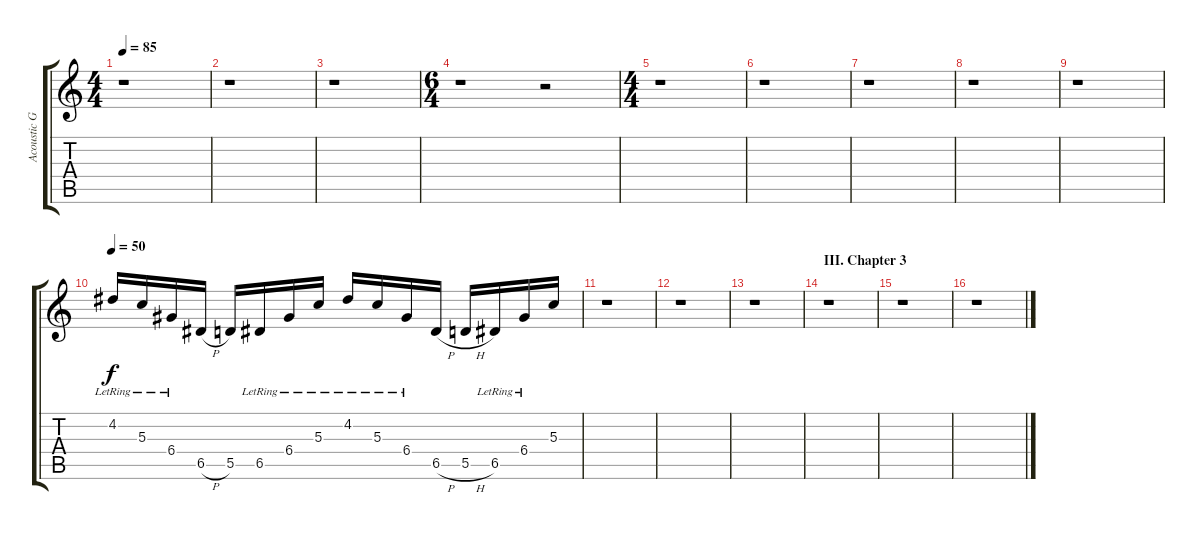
\track ("Acoustic Guitar (rhythm)" "Acoustic G") {instrument acousticguitarnylon}
\staff {score tabs}
\tuning (E4 B3 G3 D3 A2 E2) {hide}
\ts (4 4)
\tempo 85
\clef g2
\ks c
r.1{dy f} |
r.1 |
r.1 |
\ts (6 4)
r.1 r.2 |
\ts (4 4)
r.1 |
r.1 |
r.1 |
r.1 |
r.1 |
\tempo 50
4.2{lr}.16{volume 4} 5.3{lr}.16 6.4{lr}.16 6.5{h}.16 5.5.16 6.5{lr}.16 6.4{lr}.16 5.3{lr}.16 4.2{lr}.16 5.3{lr}.16 6.4{lr}.16 6.5{h}.16 5.5{h}.16 6.5{lr}.16 6.4{lr}.16 5.3.16 |
r.1 |
r.1 |
r.1 |
\section ("" "III. Chapter 3")
r.1 |
r.1 |
r.1
